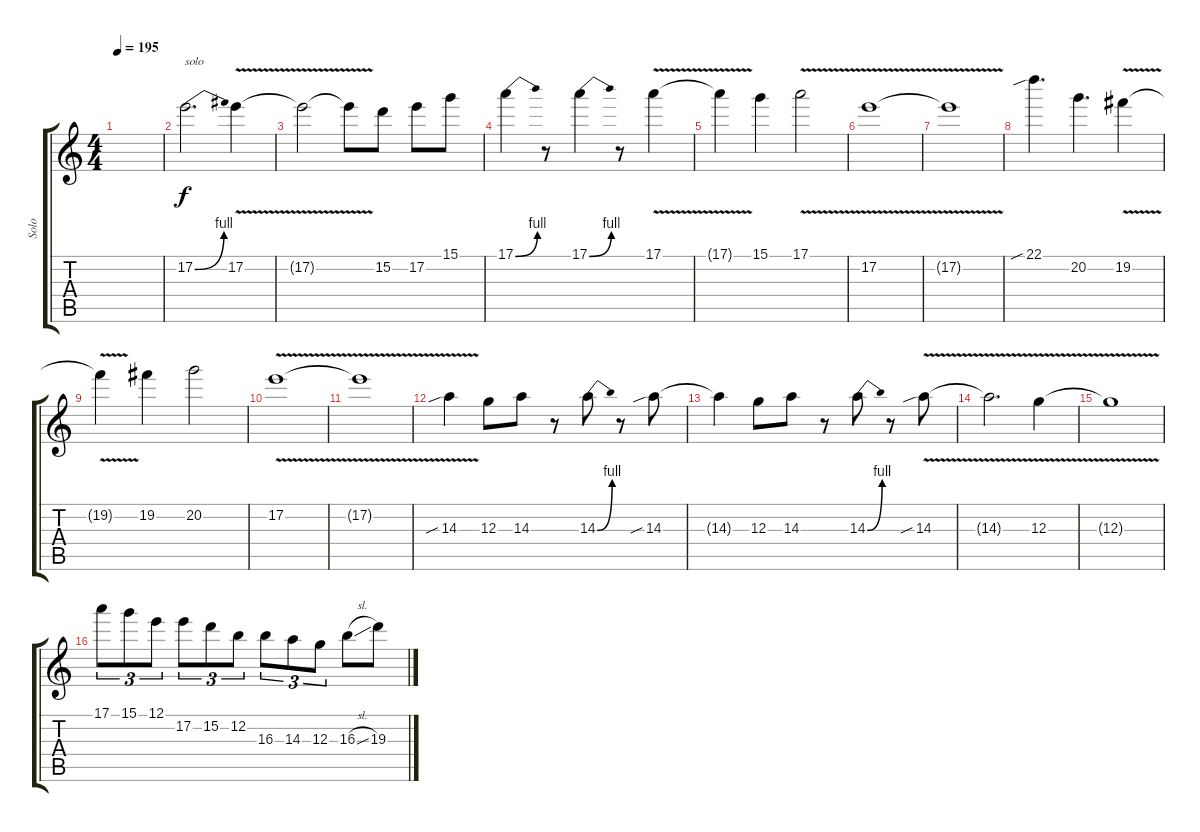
\track ("Solo" "Solo") {instrument overdrivenguitar}
\staff {score tabs}
\tuning (E4 B3 G3 D3 A2 E2) {hide}
\ts (4 4)
\tempo 195
\clef g2
\ks c
|
17.2{be (bend 0 0 60 4)}.2{d txt "solo"} 17.2{v}.4 |
17.2{v t}.2 17.2{t}.8 15.2.8 17.2.8 15.1.8 |
17.1{be (bend 0 0 60 4)}.4 r.8 17.1{be (bend 0 0 60 4)}.4 r.8 17.1{v}.4 |
17.1{t}.4 15.1.4 17.1{v}.2 |
17.2{v}.1 |
17.2{t}.1 |
22.1{sib}.4{d} 20.2.4{d} 19.2{v}.4 |
19.2{t}.4 19.2.4 20.2.2 |
17.2{v}.1 |
17.2{t}.1 |
14.3{v sib}.4 12.3.8 14.3.8 r.8 14.3{be (bend 0 0 60 4)}.8 r.8 14.3{sib}.8 |
14.3{t}.4 12.3.8 14.3.8 r.8 14.3{be (bend 0 0 60 4)}.8 r.8 14.3{v sib}.8 |
14.3{t}.2{d} 12.3{v}.4 |
12.3{t}.1 |
17.1.8{tu (3 2)} 15.1.8{tu (3 2)} 12.1.8{tu (3 2)} 17.2.8{tu (3 2)} 15.2.8{tu (3 2)} 12.2.8{tu (3 2)} 16.3.8{tu (3 2)} 14.3.8{tu (3 2)} 12.3.8{tu (3 2)} 16.3{sl}.8 19.3{sl}.8
